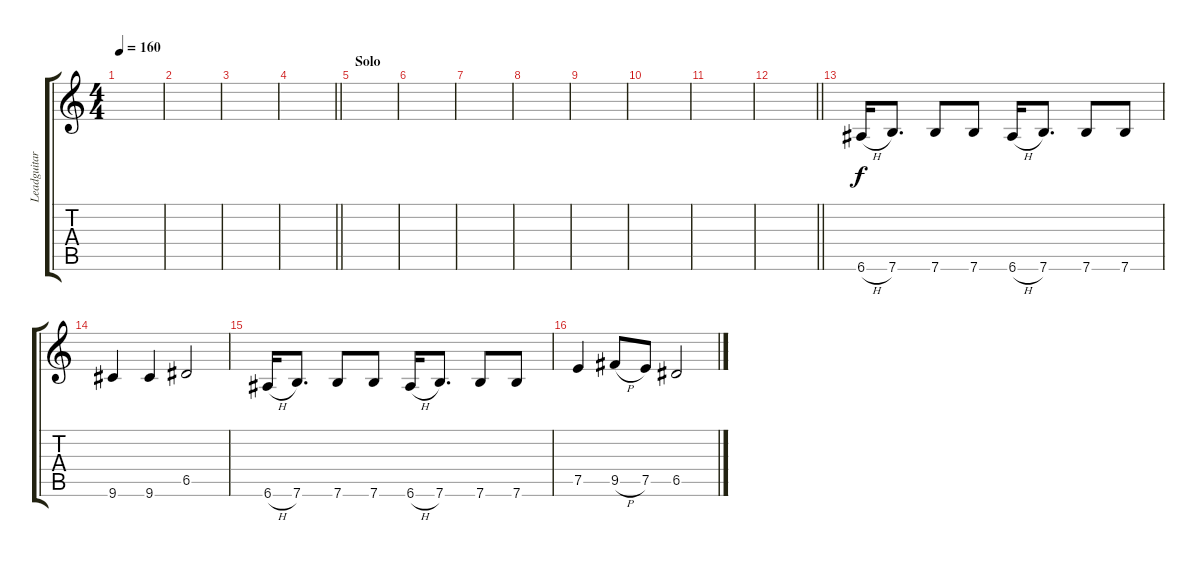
\track ("Leadguitar B" "Leadguitar") {instrument distortionguitar}
\staff {score tabs}
\tuning (E4 B3 G3 D3 A2 E2) {hide}
\ts (4 4)
\tempo 160
\clef g2
\ks c
|
|
|
\barLineRight lightlight
|
\section ("" "Solo")
|
|
|
|
|
|
|
\barLineRight lightlight
|
6.6{h}.16 7.6.8{d} 7.6.8 7.6.8 6.6{h}.16 7.6.8{d} 7.6.8 7.6.8 |
9.6.4 9.6.4 6.5.2 |
6.6{h}.16 7.6.8{d} 7.6.8 7.6.8 6.6{h}.16 7.6.8{d} 7.6.8 7.6.8 |
7.5.4 9.5{h}.8 7.5.8 6.5.2
